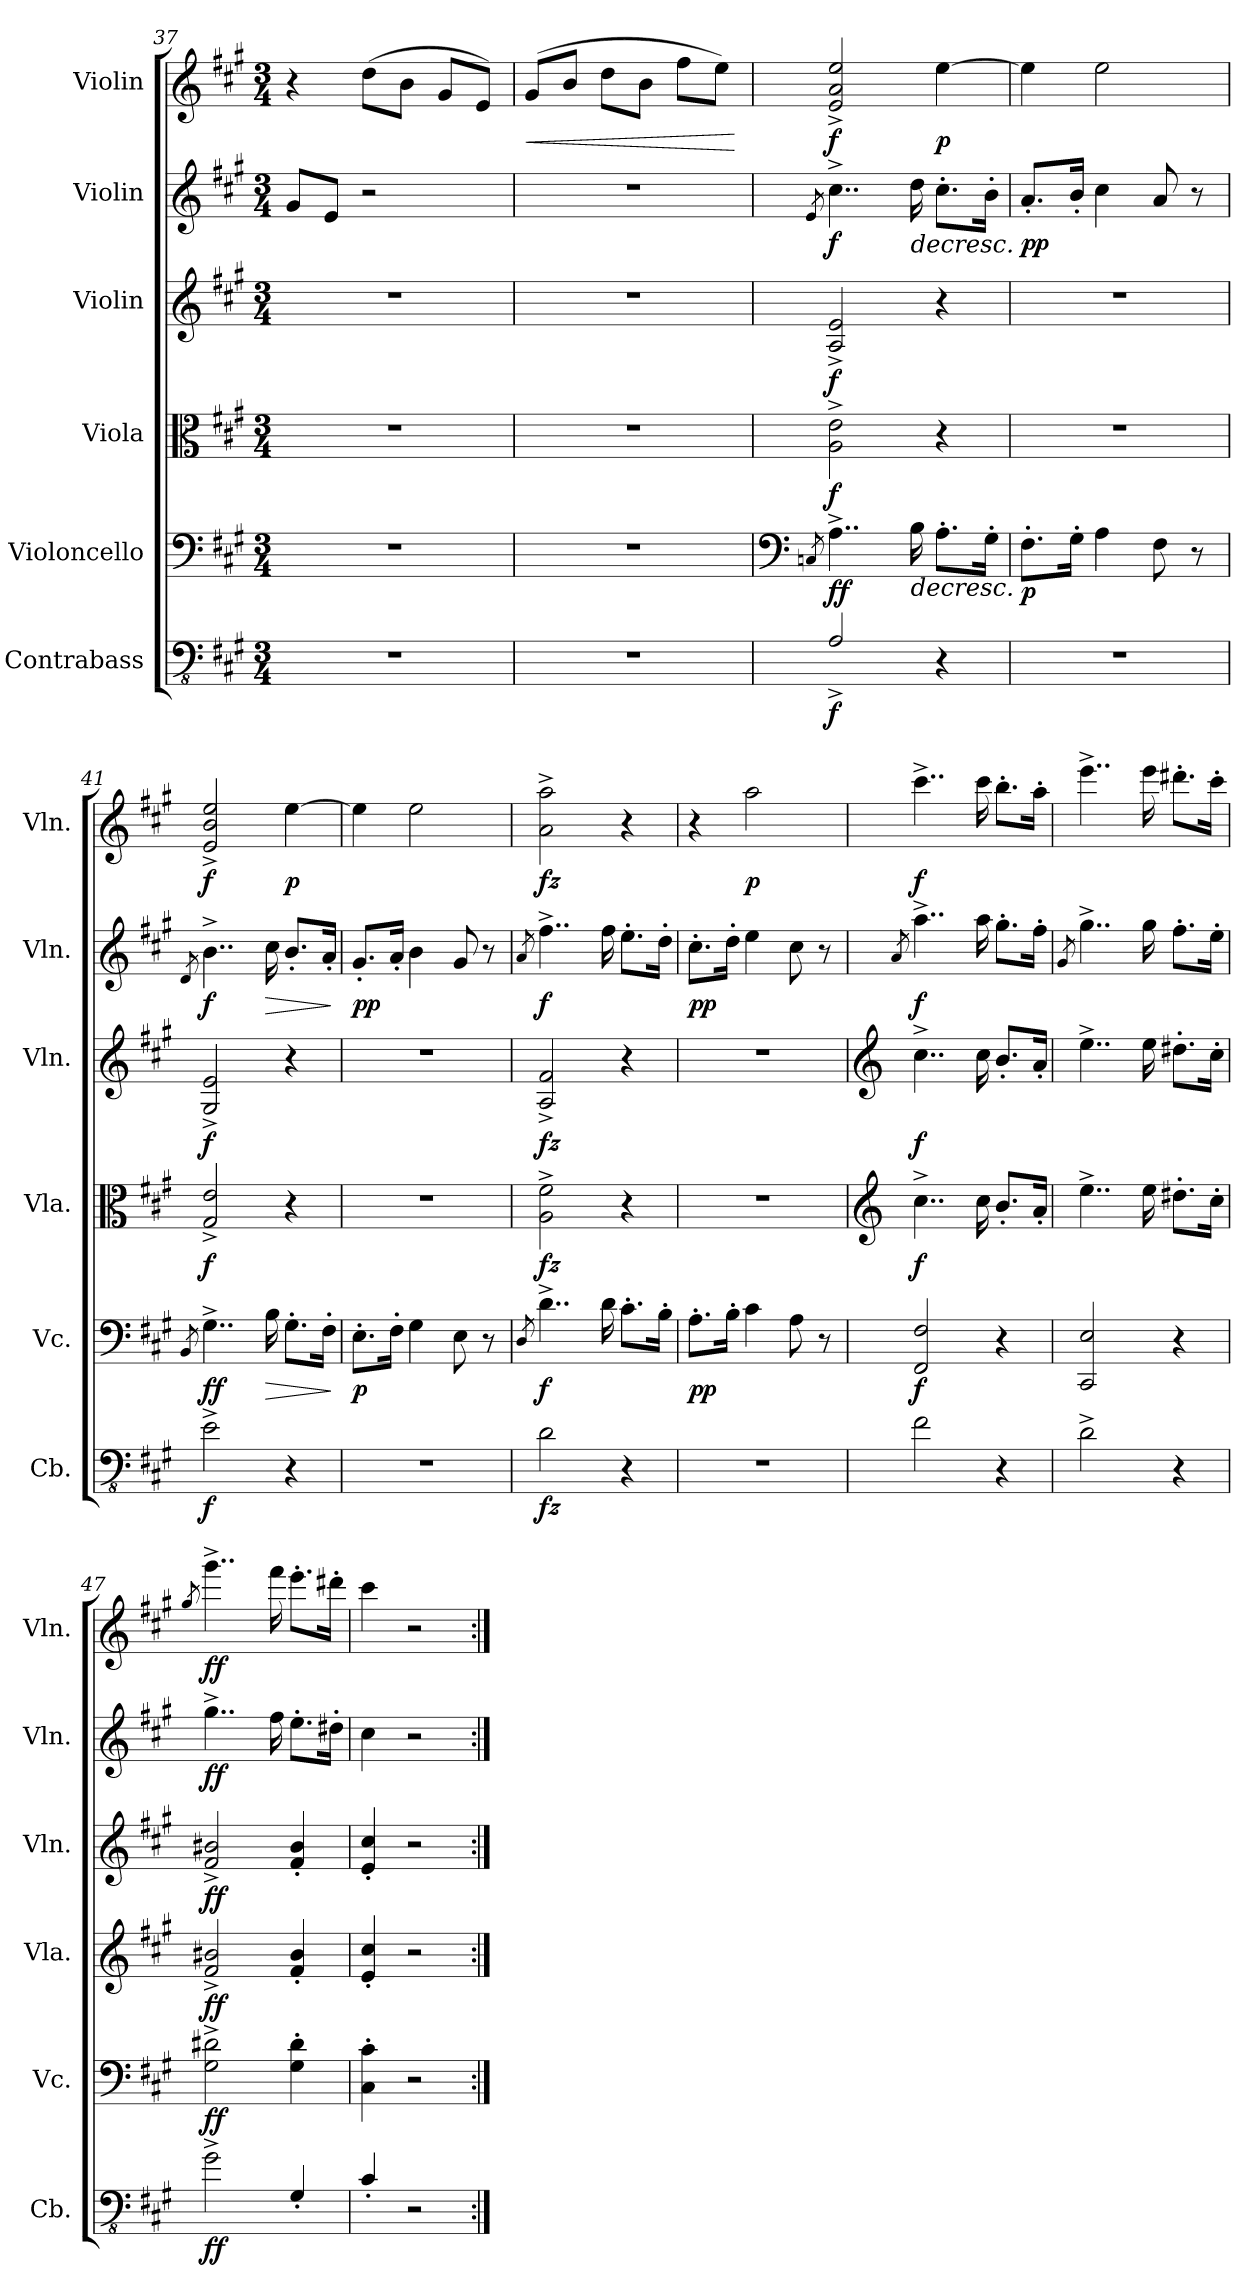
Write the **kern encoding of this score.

**kern	**dynam	**kern	**dynam	**kern	**dynam	**kern	**dynam	**kern	**dynam	**kern	**dynam
*part6	*part6	*part5	*part5	*part4	*part4	*part3	*part3	*part2	*part2	*part1	*part1
*staff6	*staff6	*staff5	*staff5	*staff4	*staff4	*staff3	*staff3	*staff2	*staff2	*staff1	*staff1
*I"Contrabass	*	*I"Violoncello	*	*I"Viola	*	*I"Violin	*	*I"Violin	*	*I"Violin	*
*I'Cb.	*	*I'Vc.	*	*I'Vla.	*	*I'Vln.	*	*I'Vln.	*	*I'Vln.	*
!!LO:PB:g=z
*clefFv4	*	*clefF4	*	*clefC3	*	*clefG2	*	*clefG2	*	*clefG2	*
*ITrd7c12	*	*	*	*	*	*	*	*	*	*	*
*k[f#c#g#]	*	*k[f#c#g#]	*	*k[f#c#g#]	*	*k[f#c#g#]	*	*k[f#c#g#]	*	*k[f#c#g#]	*
*M3/4	*	*M3/4	*	*M3/4	*	*M3/4	*	*M3/4	*	*M3/4	*
=37	=37	=37	=37	=37	=37	=37	=37	=37	=37	=37	=37
2.r	.	2.r	.	2.r	.	2.r	.	8g#/L	.	4r	.
.	.	.	.	.	.	.	.	8e/J	.	.	.
.	.	.	.	.	.	.	.	2r	.	(>8dd\L	.
.	.	.	.	.	.	.	.	.	.	8b\J	.
.	.	.	.	.	.	.	.	.	.	8g#/L	.
.	.	.	.	.	.	.	.	.	.	8e/J)	.
=38	=38	=38	=38	=38	=38	=38	=38	=38	=38	=38	=38
!	!	!	!	!	!	!	!	!	!	!	!LO:HP:b
2.r	.	2.r	.	2.r	.	2.r	.	2.r	.	(>8g#/L	<
.	.	.	.	.	.	.	.	.	.	8b/J	.
.	.	.	.	.	.	.	.	.	.	8dd\L	.
.	.	.	.	.	.	.	.	.	.	8b\J	.
.	.	.	.	.	.	.	.	.	.	8ff#\L	.
.	.	.	.	.	.	.	.	.	.	8ee\J)	.
.	.	.	.	.	.	.	.	.	.	.	[
=39	=39	=39	=39	=39	=39	=39	=39	=39	=39	=39	=39
*	*	*clefF4	*	*	*	*	*	*	*	*	*
.	.	8qCn/	.	.	.	.	.	8qe/	.	.	.
!	!LO:DY:b	!	!LO:DY:b	!	!	!	!	!	!	!	!
!	!	!	!LO:DY:n=1:b	!	!LO:DY:b	!	!LO:DY:b	!	!LO:DY:b	!	!LO:DY:b
2AAA^/	f	4..A^\	f f	2A\^ 2e\^	f	2A/^ 2e/^	f	4..cc#^\	f	2e/^ 2a/^ 2ee/^	f
!	!	!	!LO:HP:b	!	!	!	!	!	!LO:HP:b	!	!
.	.	16B\	>	.	.	.	.	16dd\	>	.	.
!	!	!	!	!	!	!	!	!	!	!	!LO:DY:b
4r	.	8.A'\L	.	4r	.	4r	.	8.cc#'\L	.	[4ee\	p
.	.	16G#'\Jk	.	.	.	.	.	16b'\Jk	.	.	.
=40	=40	=40	=40	=40	=40	=40	=40	=40	=40	=40	=40
!	!	!	!LO:DY:b	!	!	!	!	!	!LO:DY:b	!	!
!	!	!	!	!	!	!	!	!	!LO:DY:n=1:b	!	!
2.r	.	8.F#'\L	p	2.r	.	2.r	.	8.a'/L	p p	4ee\]	.
.	.	16G#'\Jk	.	.	.	.	.	16b'/Jk	.	.	.
.	.	4A\	.	.	.	.	.	4cc#\	.	2ee\	.
.	.	8F#\	.	.	.	.	.	8a/	.	.	.
.	.	8r	.	.	.	.	.	8r	.	.	.
=41	=41	=41	=41	=41	=41	=41	=41	=41	=41	=41	=41
.	.	8qBB/	.	.	.	.	.	8qd/	.	.	.
!	!LO:DY:b	!	!LO:DY:b	!	!	!	!	!	!	!	!
!	!	!	!LO:DY:n=1:b	!	!LO:DY:b	!	!LO:DY:b	!	!LO:DY:b	!	!LO:DY:b
2EE^\	f	4..G#^\	f f	2G#/^ 2e/^	f	2G#/^ 2e/^	f	4..b^\	f	2e/^ 2b/^ 2ee/^	f
!	!	!	!LO:HP:b	!	!	!	!	!	!LO:HP:b	!	!
.	.	16B\	>	.	.	.	.	16cc#\	>	.	.
!	!	!	!	!	!	!	!	!	!	!	!LO:DY:b
4r	.	8.G#'\L	.	4r	.	4r	.	8.b'/L	.	[4ee\	p
.	.	16F#'\Jk	.	.	.	.	.	16a'/Jk	.	.	.
.	.	.	]	.	.	.	.	.	]	.	.
=42	=42	=42	=42	=42	=42	=42	=42	=42	=42	=42	=42
!	!	!	!LO:DY:b	!	!	!	!	!	!LO:DY:b	!	!
!	!	!	!	!	!	!	!	!	!LO:DY:n=1:b	!	!
2.r	.	8.E'\L	p	2.r	.	2.r	.	8.g#'/L	p p	4ee\]	.
.	.	16F#'\Jk	.	.	.	.	.	16a'/Jk	.	.	.
.	.	4G#\	.	.	.	.	.	4b\	.	2ee\	.
.	.	8E\	.	.	.	.	.	8g#/	.	.	.
.	.	8r	.	.	.	.	.	8r	.	.	.
!!LO:LB:g=z
=43	=43	=43	=43	=43	=43	=43	=43	=43	=43	=43	=43
.	.	8qD/	.	.	.	.	.	8qa/	.	.	.
!	!LO:DY:b	!	!LO:DY:b	!	!LO:DY:b	!	!LO:DY:b	!	!LO:DY:b	!	!LO:DY:b
2DD\	fz	4..d^\	f	2A\^ 2f#\^	fz	2A/^ 2f#/^	fz	4..ff#^\	f	2a\^ 2aa\^	fz
.	.	16d\	.	.	.	.	.	16ff#\	.	.	.
4r	.	8.c#'\L	.	4r	.	4r	.	8.ee'\L	.	4r	.
.	.	16B'\Jk	.	.	.	.	.	16dd'\Jk	.	.	.
.	.	.	]	.	.	.	.	.	]	.	.
=44	=44	=44	=44	=44	=44	=44	=44	=44	=44	=44	=44
!	!	!	!LO:DY:b	!	!	!	!	!	!	!	!
!	!	!	!LO:DY:n=1:b	!	!	!	!	!	!LO:DY:b	!	!
!	!	!	!	!	!	!	!	!	!LO:DY:n=1:b	!	!
2.r	.	8.A'\L	p p	2.r	.	2.r	.	8.cc#'\L	p p	4r	.
.	.	16B'\Jk	.	.	.	.	.	16dd'\Jk	.	.	.
!	!	!	!	!	!	!	!	!	!	!	!LO:DY:b
.	.	4c#\	.	.	.	.	.	4ee\	.	2aa\	p
.	.	8A\	.	.	.	.	.	8cc#\	.	.	.
.	.	8r	.	.	.	.	.	8r	.	.	.
=45	=45	=45	=45	=45	=45	=45	=45	=45	=45	=45	=45
*	*	*	*	*clefG2	*	*clefG2	*	*	*	*	*
.	.	.	.	.	.	.	.	8qa/	.	.	.
!	!	!	!LO:DY:b	!	!LO:DY:b	!	!LO:DY:b	!	!LO:DY:b	!	!LO:DY:b
2FF#\	.	2FF#/ 2F#/	f	4..cc#^\	f	4..cc#^\	f	4..aa^\	f	4..ccc#^\	f
.	.	.	.	16cc#\	.	16cc#\	.	16aa\	.	16ccc#\	.
4r	.	4r	.	8.b'/L	.	8.b'/L	.	8.gg#'\L	.	8.bb'\L	.
.	.	.	.	16a'/Jk	.	16a'/Jk	.	16ff#'\Jk	.	16aa'\Jk	.
=46	=46	=46	=46	=46	=46	=46	=46	=46	=46	=46	=46
.	.	.	.	.	.	.	.	8qg#/	.	.	.
2DD^\	.	2CC#/ 2E/	.	4..ee^\	.	4..ee^\	.	4..gg#^\	.	4..eee^\	.
.	.	.	.	16ee\	.	16ee\	.	16gg#\	.	16eee\	.
4r	.	4r	.	8.dd#X'\L	.	8.dd#X'\L	.	8.ff#'\L	.	8.ddd#X'\L	.
.	.	.	.	16cc#'\Jk	.	16cc#'\Jk	.	16ee'\Jk	.	16ccc#'\Jk	.
=47	=47	=47	=47	=47	=47	=47	=47	=47	=47	=47	=47
.	.	.	.	.	.	.	.	.	.	8qgg#/	.
!	!LO:DY:b	!	!LO:DY:b	!	!LO:DY:b	!	!LO:DY:b	!	!LO:DY:b	!	!LO:DY:b
2GG#^\	ff	2G#\^ 2d#X\^	ff	2f#/^ 2b#X/^	ff	2f#/^ 2b#X/^	ff	4..gg#^\	ff	4..ggg#^\	ff
.	.	.	.	.	.	.	.	16ff#\	.	16fff#\	.
4GGG#'/	.	4G#\' 4d#\'	.	4f#/' 4b#/'	.	4f#/' 4b#/'	.	8.ee'\L	.	8.eee'\L	.
.	.	.	.	.	.	.	.	16dd#X'\Jk	.	16ddd#X'\Jk	.
=48	=48	=48	=48	=48	=48	=48	=48	=48	=48	=48	=48
4CC#'/	.	4C#\' 4c#\'	.	4e/' 4cc#/'	.	4e/' 4cc#/'	.	4cc#\	.	4ccc#\	.
2r	.	2r	.	2r	.	2r	.	2r	.	2r	.
=:|!	=:|!	=:|!	=:|!	=:|!	=:|!	=:|!	=:|!	=:|!	=:|!	=:|!	=:|!
*-	*-	*-	*-	*-	*-	*-	*-	*-	*-	*-	*-
